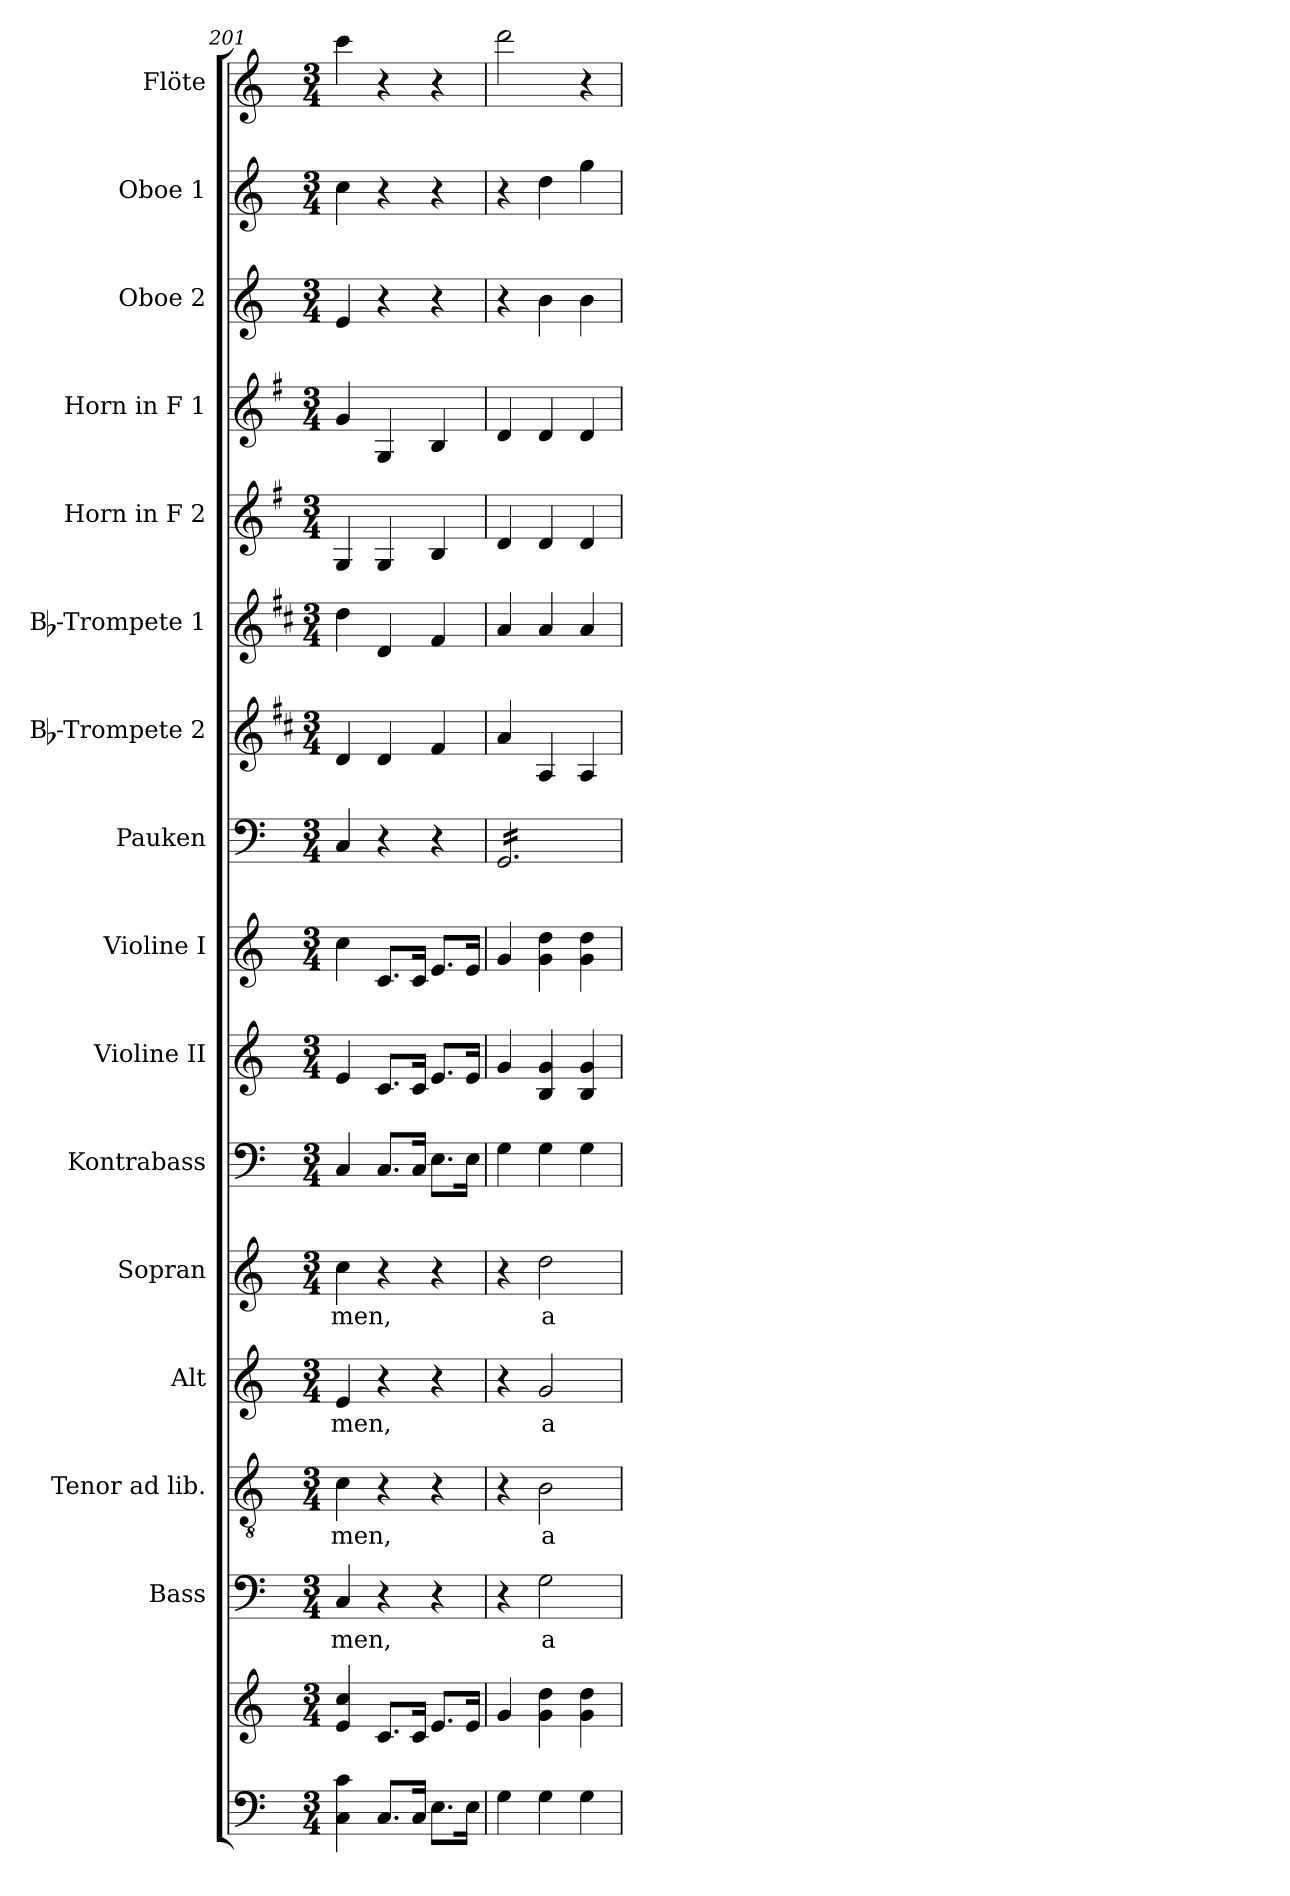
**kern	**kern	**kern	**text	**kern	**text	**kern	**text	**kern	**text	**kern	**kern	**kern	**kern	**kern	**kern	**kern	**kern	**kern	**kern	**kern
*part16	*part16	*part15	*part15	*part14	*part14	*part13	*part13	*part12	*part12	*part11	*part10	*part9	*part8	*part7	*part6	*part5	*part4	*part3	*part2	*part1
*staff17	*staff16	*staff15	*staff15	*staff14	*staff14	*staff13	*staff13	*staff12	*staff12	*staff11	*staff10	*staff9	*staff8	*staff7	*staff6	*staff5	*staff4	*staff3	*staff2	*staff1
*	*	*I"Bass	*	*I"Tenor ad lib.	*	*I"Alt	*	*I"Sopran	*	*I"Kontrabass	*I"Violine II	*I"Violine I	*I"Pauken	*I"Bb-Trompete 2	*I"Bb-Trompete 1	*I"Horn in F 2	*I"Horn in F 1	*I"Oboe 2	*I"Oboe 1	*I"Flöte
*	*	*I'B.	*	*I'T.	*	*I'A.	*	*I'S.	*	*I'Kb.	*I'Vl. II	*I'Vl. I	*I'Pk.	*I'Bb Trp. 2	*I'Bb Trp. 1	*	*	*I'Ob. 2	*I'Ob. 1	*I'Fl.
*clefF4	*clefG2	*clefF4	*	*clefGv2	*	*clefG2	*	*clefG2	*	*clefF4	*clefG2	*clefG2	*clefF4	*clefG2	*clefG2	*clefG2	*clefG2	*clefG2	*clefG2	*clefG2
*	*	*	*	*	*	*	*	*	*	*ITrd7c12	*	*	*	*ITrd1c2	*ITrd1c2	*ITrd4c7	*ITrd4c7	*	*	*
*k[]	*k[]	*k[]	*	*k[]	*	*k[]	*	*k[]	*	*k[]	*k[]	*k[]	*k[]	*k[]	*k[]	*k[]	*k[]	*k[]	*k[]	*k[]
*C:	*C:	*C:	*	*C:	*	*C:	*	*C:	*	*C:	*C:	*C:	*C:	*C:	*C:	*C:	*C:	*C:	*C:	*C:
*M3/4	*M3/4	*M3/4	*	*M3/4	*	*M3/4	*	*M3/4	*	*M3/4	*M3/4	*M3/4	*M3/4	*M3/4	*M3/4	*M3/4	*M3/4	*M3/4	*M3/4	*M3/4
=201	=201	=201	=201	=201	=201	=201	=201	=201	=201	=201	=201	=201	=201	=201	=201	=201	=201	=201	=201	=201
!	!	!	!LO:LY:b	!	!LO:LY:b	!	!LO:LY:b	!	!LO:LY:b	!	!	!	!	!	!	!	!	!	!	!
4C\ 4c\	4e/ 4cc/	4C/	-men,	4c\	-men,	4e/	-men,	4cc\	-men,	4CC/	4e/	4cc\	4C/	4c/	4cc\	4C/	4c/	4e/	4cc\	4ccc\
8.C/L	8.c/L	4r	.	4r	.	4r	.	4r	.	8.CC/L	8.c/L	8.c/L	4r	4c/	4c/	4C/	4C/	4r	4r	4r
16C/Jk	16c/Jk	.	.	.	.	.	.	.	.	16CC/Jk	16c/Jk	16c/Jk	.	.	.	.	.	.	.	.
8.E\L	8.e/L	4r	.	4r	.	4r	.	4r	.	8.EE\L	8.e/L	8.e/L	4r	4e/	4e/	4E/	4E/	4r	4r	4r
16E\Jk	16e/Jk	.	.	.	.	.	.	.	.	16EE\Jk	16e/Jk	16e/Jk	.	.	.	.	.	.	.	.
=202	=202	=202	=202	=202	=202	=202	=202	=202	=202	=202	=202	=202	=202	=202	=202	=202	=202	=202	=202	=202
*	*	*	*	*	*	*	*	*	*	*	*	*	*tremolo	*	*	*	*	*	*	*
4G\	4g/	4r	.	4r	.	4r	.	4r	.	4GG\	4g/	4g/	16GG/LL	4g/	4g/	4G/	4G/	4r	4r	2ddd\
.	.	.	.	.	.	.	.	.	.	.	.	.	16GG/	.	.	.	.	.	.	.
.	.	.	.	.	.	.	.	.	.	.	.	.	16GG/	.	.	.	.	.	.	.
.	.	.	.	.	.	.	.	.	.	.	.	.	16GG/	.	.	.	.	.	.	.
!	!	!	!LO:LY:b	!	!LO:LY:b	!	!LO:LY:b	!	!LO:LY:b	!	!	!	!	!	!	!	!	!	!	!
4G\	4g\ 4dd\	2G\	a-	2B\	a-	2g/	a-	2dd\	a-	4GG\	4B/ 4g/	4g\ 4dd\	16GG/	4G/	4g/	4G/	4G/	4b\	4dd\	.
.	.	.	.	.	.	.	.	.	.	.	.	.	16GG/	.	.	.	.	.	.	.
.	.	.	.	.	.	.	.	.	.	.	.	.	16GG/	.	.	.	.	.	.	.
.	.	.	.	.	.	.	.	.	.	.	.	.	16GG/	.	.	.	.	.	.	.
4G\	4g\ 4dd\	.	.	.	.	.	.	.	.	4GG\	4B/ 4g/	4g\ 4dd\	16GG/	4G/	4g/	4G/	4G/	4b\	4gg\	4r
.	.	.	.	.	.	.	.	.	.	.	.	.	16GG/	.	.	.	.	.	.	.
.	.	.	.	.	.	.	.	.	.	.	.	.	16GG/	.	.	.	.	.	.	.
.	.	.	.	.	.	.	.	.	.	.	.	.	16GG/JJ	.	.	.	.	.	.	.
*	*	*	*	*	*	*	*	*	*	*	*	*	*Xtremolo	*	*	*	*	*	*	*
=	=	=	=	=	=	=	=	=	=	=	=	=	=	=	=	=	=	=	=	=
*-	*-	*-	*-	*-	*-	*-	*-	*-	*-	*-	*-	*-	*-	*-	*-	*-	*-	*-	*-	*-
